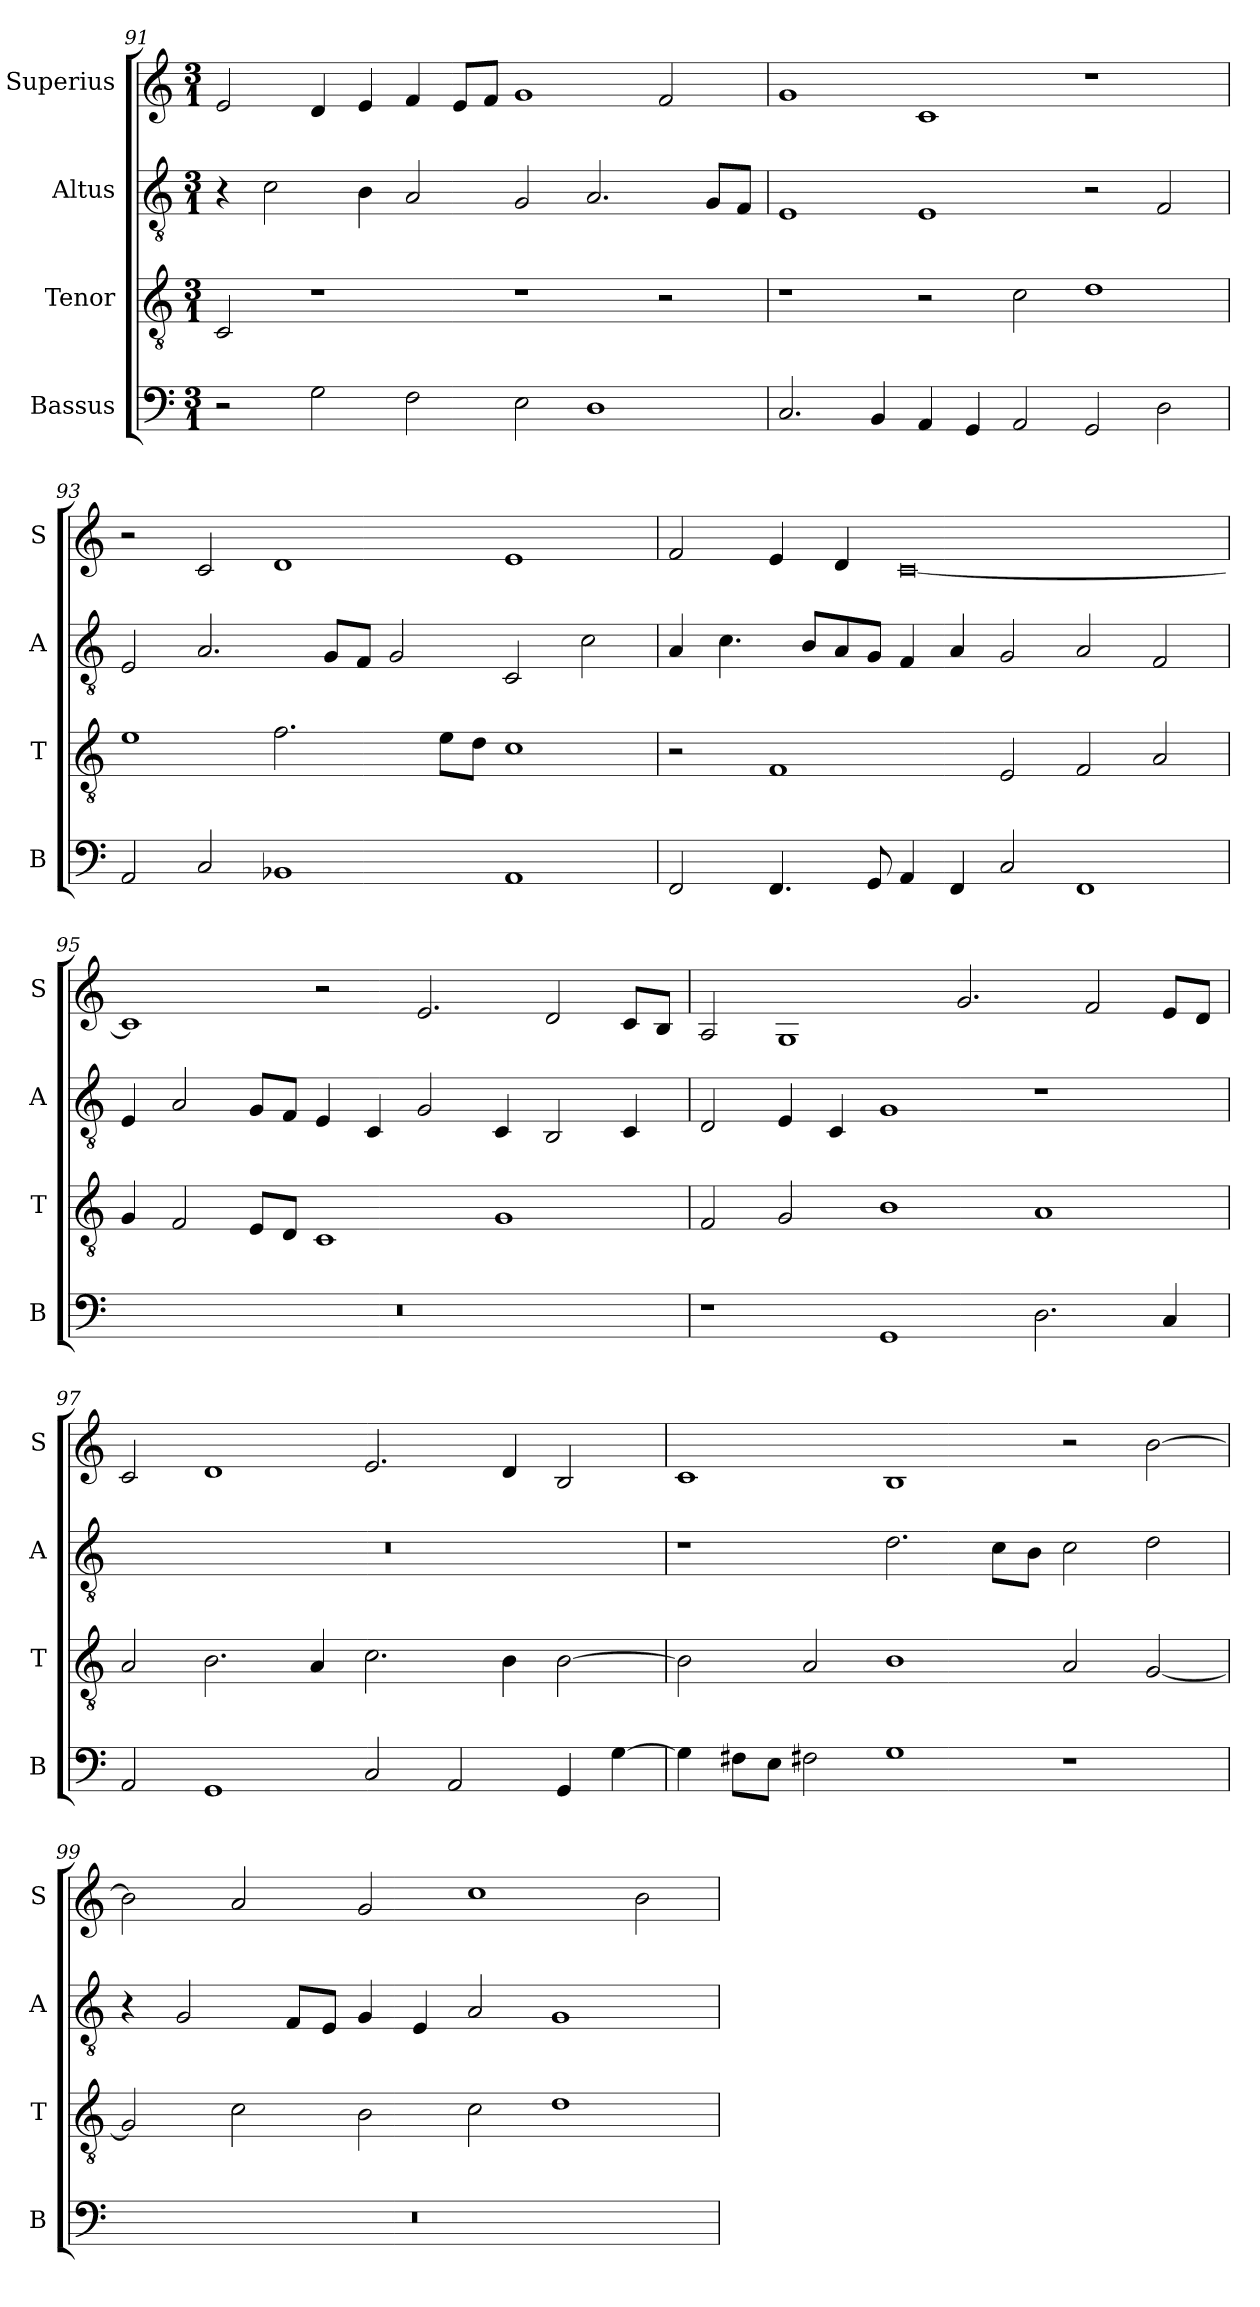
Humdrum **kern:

**kern	**kern	**kern	**kern
*part4	*part3	*part2	*part1
*staff4	*staff3	*staff2	*staff1
*I"Bassus	*I"Tenor	*I"Altus	*I"Superius
*I'B	*I'T	*I'A	*I'S
*clefF4	*clefGv2	*clefGv2	*clefG2
*k[]	*k[]	*k[]	*k[]
*M3/1	*M3/1	*M3/1	*M3/1
=91	=91	=91	=91
2r	2C/	4r	2e/
.	.	2c\	.
2G\	1r	.	4d/
.	.	4B\	4e/
2F\	.	2A/	4f/
.	.	.	8e/L
.	.	.	8f/J
2E\	1r	2G/	1g
1D	.	2.A/	.
.	2r	.	2f/
.	.	8G/L	.
.	.	8F/J	.
=92	=92	=92	=92
2.C/	1r	1E	1g
4BB/	.	.	.
4AA/	2r	1E	1c
4GG/	.	.	.
2AA/	2c\	.	.
2GG/	1d	2r	1r
2D\	.	2F/	.
=93	=93	=93	=93
2AA/	1e	2E/	2r
2C/	.	2.A/	2c/
1BB-X	2.f\	.	1d
.	.	8G/L	.
.	.	8F/J	.
.	.	2G/	.
.	8e\L	.	.
.	8d\J	.	.
1AA	1c	2C/	1e
.	.	2c\	.
=94	=94	=94	=94
2FF/	2r	4A/	2f/
.	.	4.c\	.
4.FF/	1F	.	4e/
.	.	8B/L	.
.	.	8A/	4d/
8GG/	.	8G/J	.
4AA/	.	4F/	[0c
4FF/	.	4A/	.
2C/	2E/	2G/	.
1FF	2F/	2A/	.
.	2A/	2F/	.
=95	=95	=95	=95
0.r	4G/	4E/	1c]
.	2F/	2A/	.
.	8E/L	8G/L	.
.	8D/J	8F/J	.
.	1C	4E/	2r
.	.	4C/	.
.	.	2G/	2.e/
.	1G	4C/	.
.	.	2BB/	2d/
.	.	4C/	8c/L
.	.	.	8B/J
=96	=96	=96	=96
1r	2F/	2D/	2A/
.	2G/	4E/	1G
.	.	4C/	.
1GG	1B	1G	.
.	.	.	2.g/
2.D\	1A	1r	.
.	.	.	2f/
4C/	.	.	8e/L
.	.	.	8d/J
=97	=97	=97	=97
2AA/	2A/	0.r	2c/
1GG	2.B\	.	1d
.	4A/	.	.
2C/	2.c\	.	2.e/
2AA/	.	.	.
.	4B\	.	4d/
4GG/	[2B\	.	2B/
[4G\	.	.	.
=98	=98	=98	=98
4G\]	2B\]	1r	1c
8F#X\L	.	.	.
8E\J	.	.	.
2F#X\	2A/	.	.
1G	1B	2.d\	1B
.	.	8c\L	.
.	.	8B\J	.
1r	2A/	2c\	2r
.	[2G/	2d\	[2b\
=99	=99	=99	=99
0.r	2G/]	4r	2b\]
.	.	2G/	.
.	2c\	.	2a/
.	.	8F/L	.
.	.	8E/J	.
.	2B\	4G/	2g/
.	.	4E/	.
.	2c\	2A/	1cc
.	1d	1G	.
.	.	.	2b\
=	=	=	=
*-	*-	*-	*-
